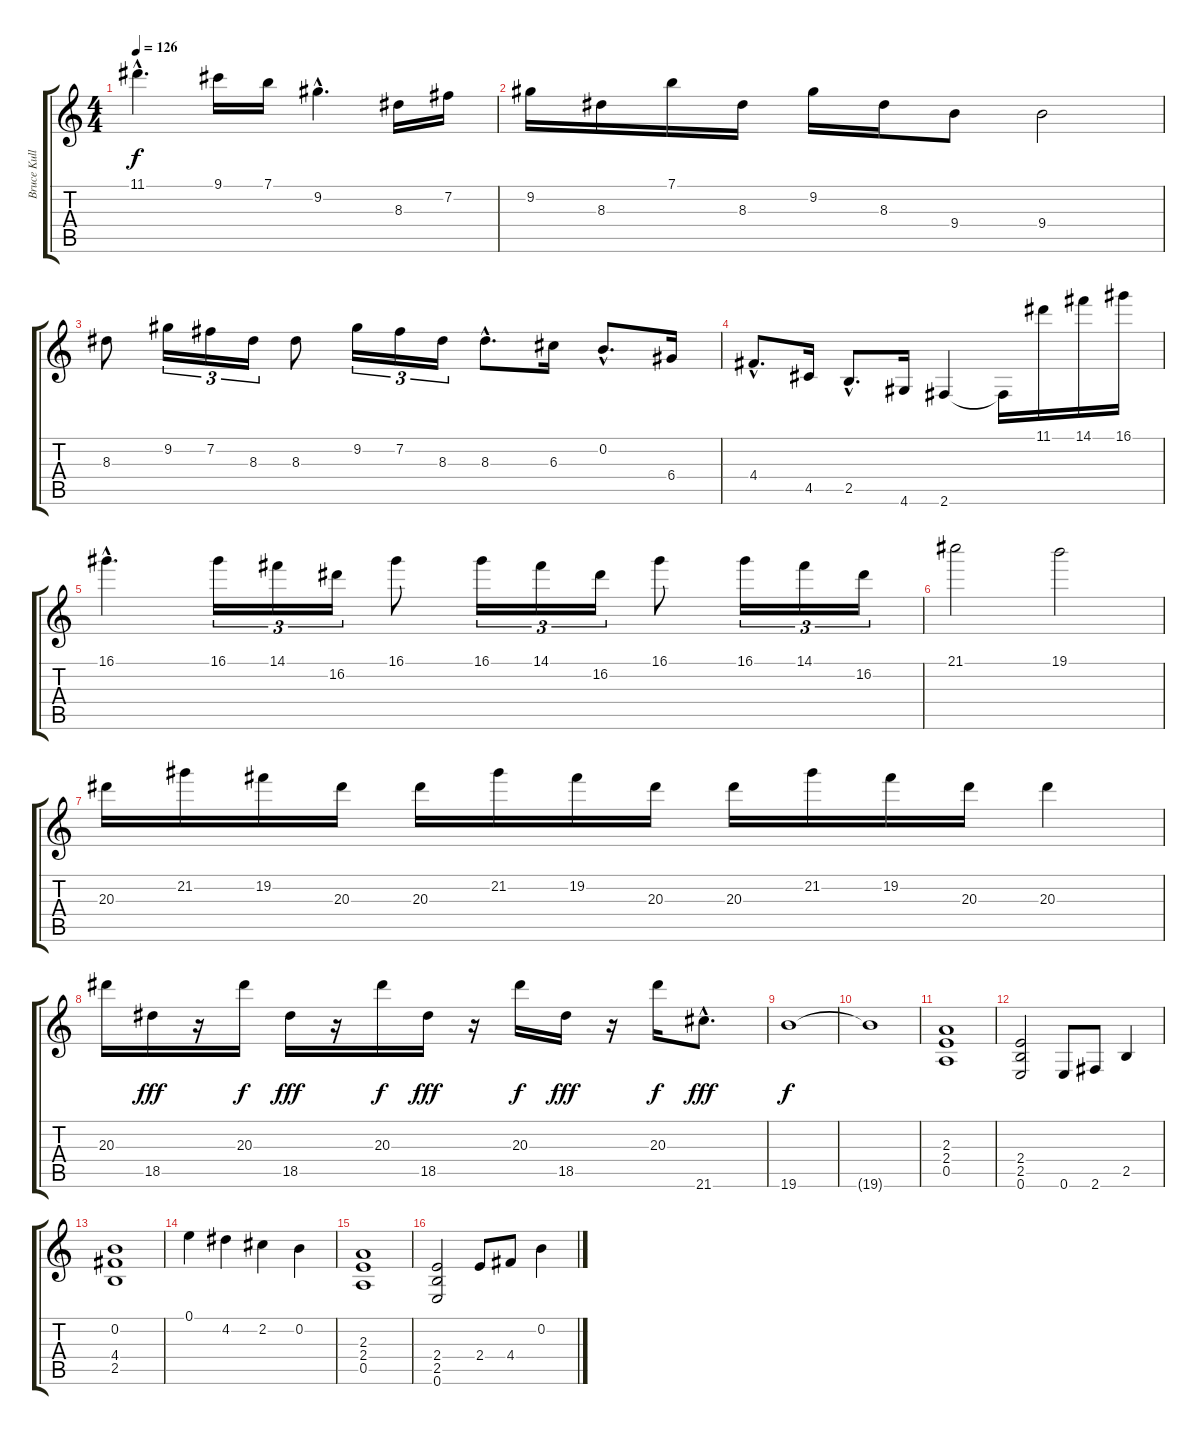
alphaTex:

\track ("Bruce Kullick" "Bruce Kull") {instrument distortionguitar}
\staff {score tabs}
\tuning (E4 B3 G3 D3 A2 E2) {hide}
\ts (4 4)
\tempo 126
\clef g2
\ks c
11.1{hac}.4{d dy f} 9.1.16 7.1.16 9.2{hac}.4{d} 8.3.16 7.2.16 |
9.2.16 8.3.16 7.1.16 8.3.16 9.2.16 8.3.16 9.4.8 9.4.2 |
8.3.8 9.2.16{tu (3 2)} 7.2.16{tu (3 2)} 8.3.16{tu (3 2)} 8.3.8 9.2.16{tu (3 2)} 7.2.16{tu (3 2)} 8.3.16{tu (3 2)} 8.3{hac}.8{d} 6.3.16 0.2{hac}.8{d} 6.4.16 |
4.4{hac}.8{d} 4.5.16 2.5{hac}.8{d} 4.6.16 2.6.4 2.6{t}.16 11.1.16 14.1.16 16.1.16 |
16.1{hac}.4{d} 16.1.16{tu (3 2)} 14.1.16{tu (3 2)} 16.2.16{tu (3 2)} 16.1.8 16.1.16{tu (3 2)} 14.1.16{tu (3 2)} 16.2.16{tu (3 2)} 16.1.8 16.1.16{tu (3 2)} 14.1.16{tu (3 2)} 16.2.16{tu (3 2)} |
21.1.2 19.1.2 |
20.3.16 21.2.16 19.2.16 20.3.16 20.3.16 21.2.16 19.2.16 20.3.16 20.3.16 21.2.16 19.2.16 20.3.16 20.3.4 |
20.3.16 18.5.16{dy fff} r.16 20.3.16{dy f} 18.5.16{dy fff} r.16 20.3.16{dy f} 18.5.16{dy fff} r.16 20.3.16{dy f} 18.5.16{dy fff} r.16 20.3.16{dy f} 21.6{hac}.8{d dy fff} |
19.6.1{dy f} |
19.6{t}.1 |
(2.3 2.4 0.5).1 |
(2.4 2.5 0.6).2 0.6.8 2.6.8 2.5.4 |
(0.2 4.4 2.5).1 |
0.1.4 4.2.4 2.2.4 0.2.4 |
(2.3 2.4 0.5).1 |
(2.4 2.5 0.6).2 2.4.8 4.4.8 0.2.4
